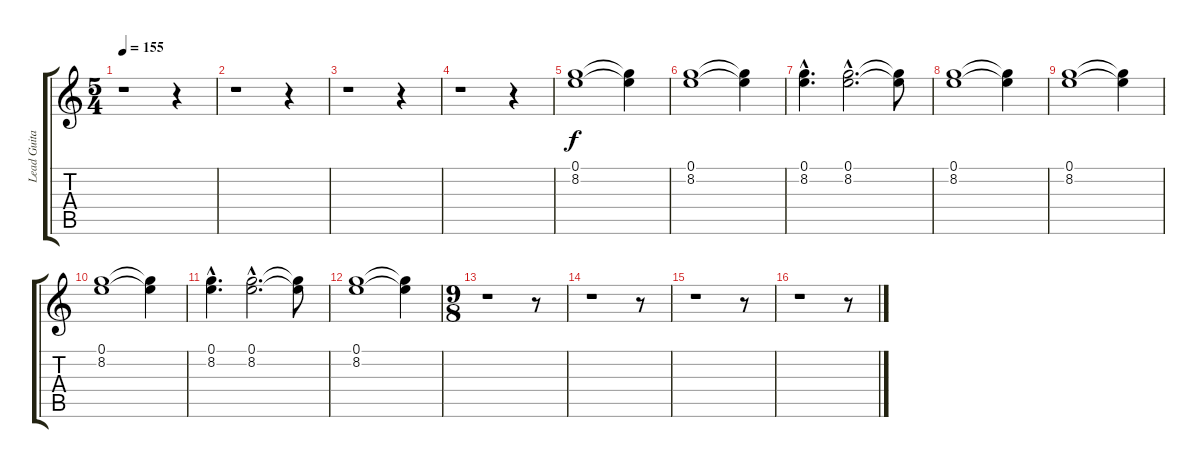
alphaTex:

\track ("Lead Guitar" "Lead Guita") {instrument overdrivenguitar}
\staff {score tabs}
\tuning (E4 B3 G3 D3 A2 E2) {hide}
\ts (5 4)
\tempo 155
\clef g2
\ks c
r.1{dy fff} r.4 |
r.1 r.4 |
r.1 r.4 |
r.1 r.4 |
(0.1 8.2).1{dy f volume 10 instrument churchorgan} (0.1{t} 8.2{t}).4 |
(0.1 8.2).1 (0.1{t} 8.2{t}).4 |
(0.1{hac} 8.2{hac}).4{d} (0.1{hac} 8.2{hac}).2{d} (0.1{t} 8.2{t}).8 |
(0.1 8.2).1 (0.1{t} 8.2{t}).4 |
(0.1 8.2).1 (0.1{t} 8.2{t}).4 |
(0.1 8.2).1 (0.1{t} 8.2{t}).4 |
(0.1{hac} 8.2{hac}).4{d} (0.1{hac} 8.2{hac}).2{d} (0.1{t} 8.2{t}).8 |
(0.1 8.2).1 (0.1{t} 8.2{t}).4 |
\ts (9 8)
r.1 r.8 |
r.1 r.8 |
r.1 r.8 |
r.1 r.8
